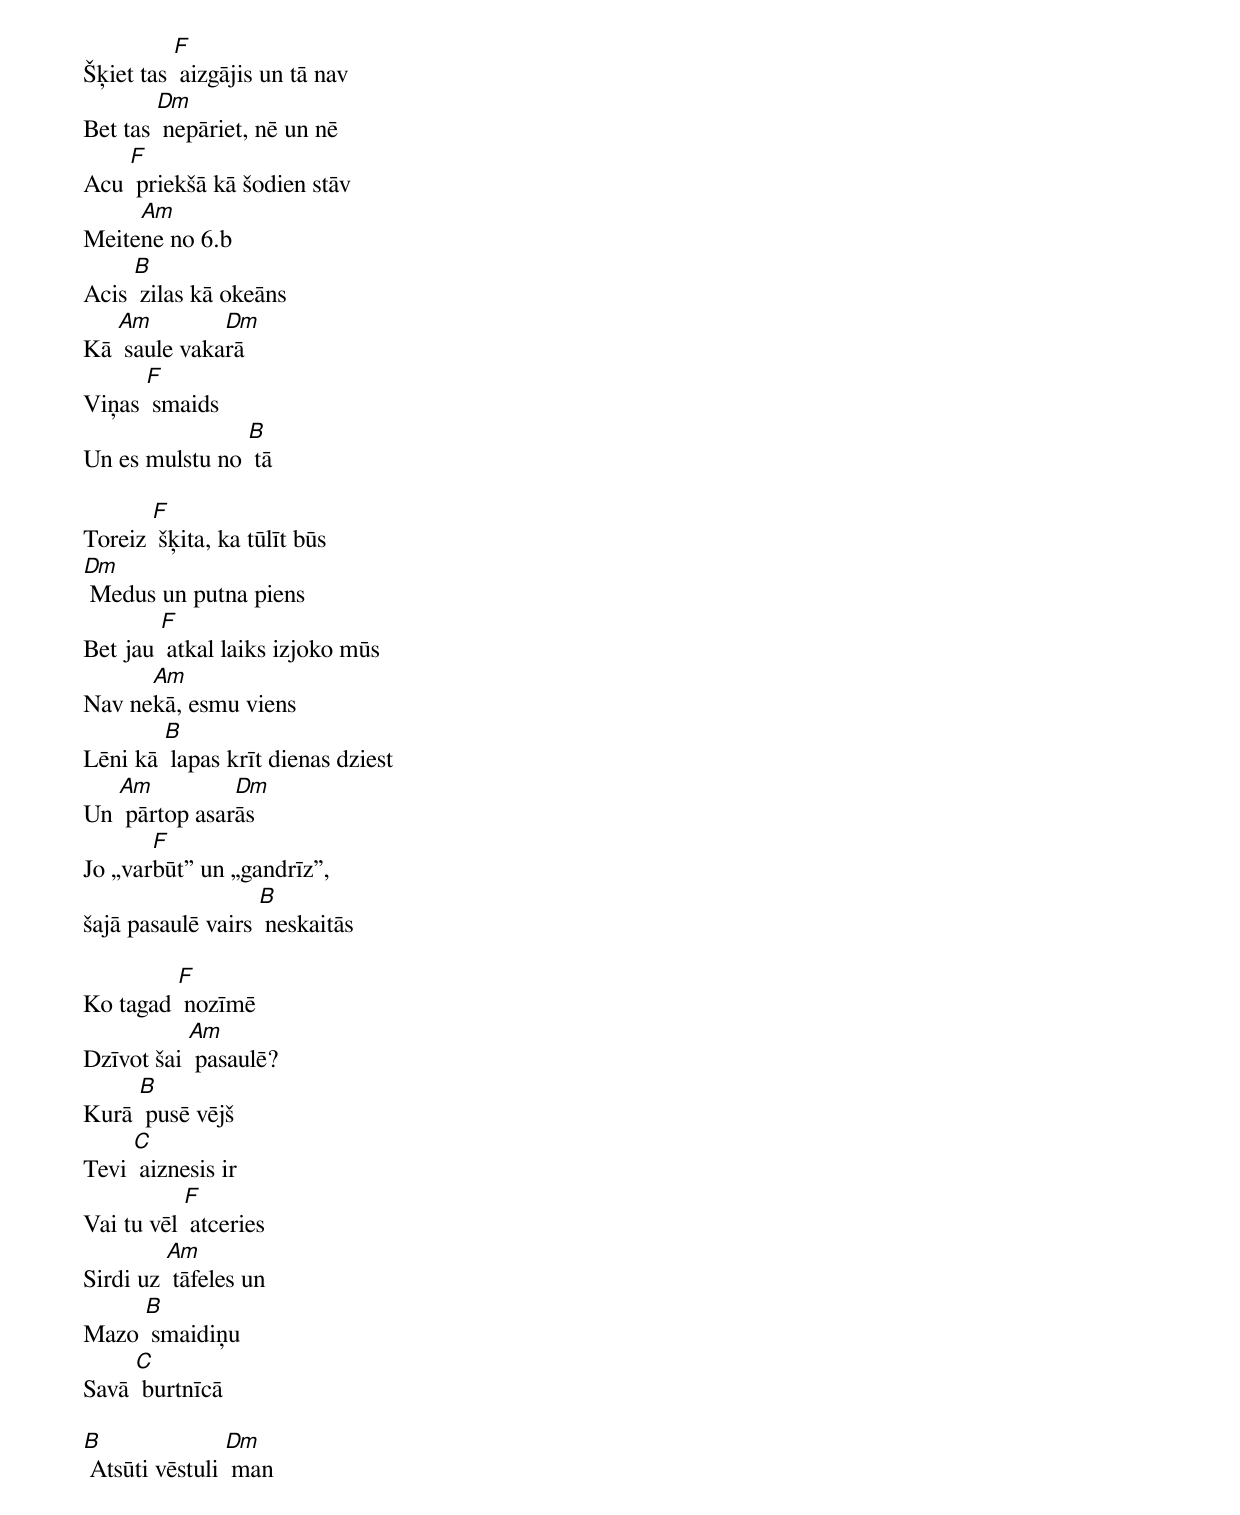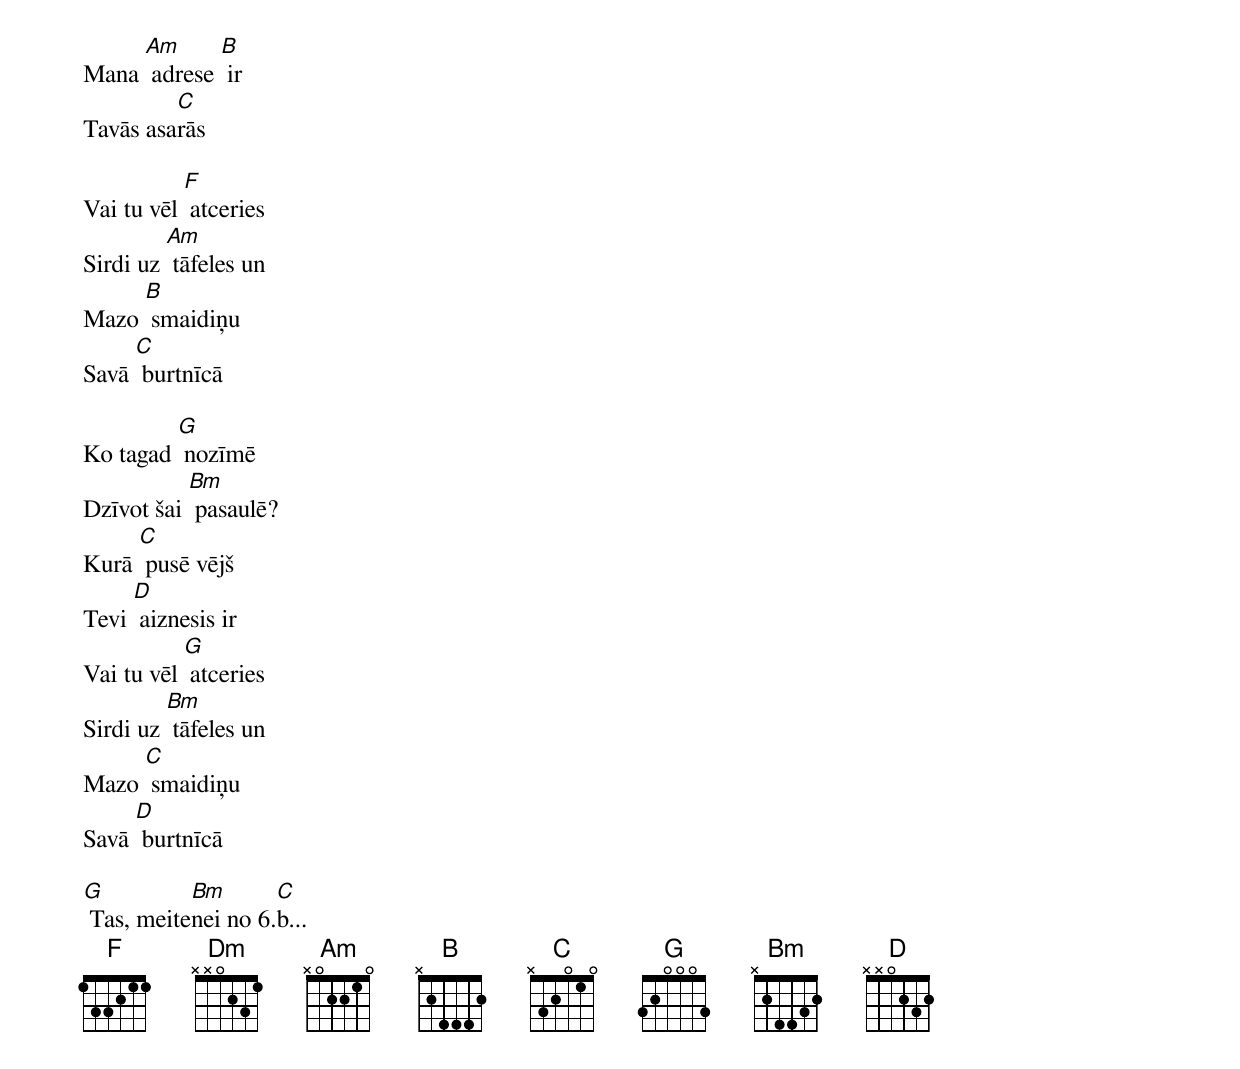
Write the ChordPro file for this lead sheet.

Šķiet tas [F] aizgājis un tā nav
Bet tas [Dm] nepāriet, nē un nē
Acu [F] priekšā kā šodien stāv
Meite[Am]ne no 6.b
Acis [B] zilas kā okeāns
Kā [Am] saule vaka[Dm]rā
Viņas [F] smaids
Un es mulstu no [B] tā

Toreiz [F] šķita, ka tūlīt būs
[Dm] Medus un putna piens
Bet jau [F] atkal laiks izjoko mūs
Nav ne[Am]kā, esmu viens
Lēni kā [B] lapas krīt dienas dziest
Un [Am] pārtop asar[Dm]ās
Jo „var[F]būt” un „gandrīz”,
šajā pasaulē vairs [B] neskaitās

Ko tagad [F] nozīmē
Dzīvot šai [Am] pasaulē?
Kurā [B] pusē vējš
Tevi [C] aiznesis ir
Vai tu vēl [F] atceries
Sirdi uz [Am] tāfeles un
Mazo [B] smaidiņu
Savā [C] burtnīcā

[B] Atsūti vēstuli [Dm] man
Mana [Am] adrese [B] ir
Tavās asa[C]rās

Vai tu vēl [F] atceries
Sirdi uz [Am] tāfeles un
Mazo [B] smaidiņu
Savā [C] burtnīcā

Ko tagad [G] nozīmē
Dzīvot šai [Bm] pasaulē?
Kurā [C] pusē vējš
Tevi [D] aiznesis ir
Vai tu vēl [G] atceries
Sirdi uz [Bm] tāfeles un
Mazo [C] smaidiņu
Savā [D] burtnīcā

[G] Tas, meite[Bm]nei no 6.[C]b...
